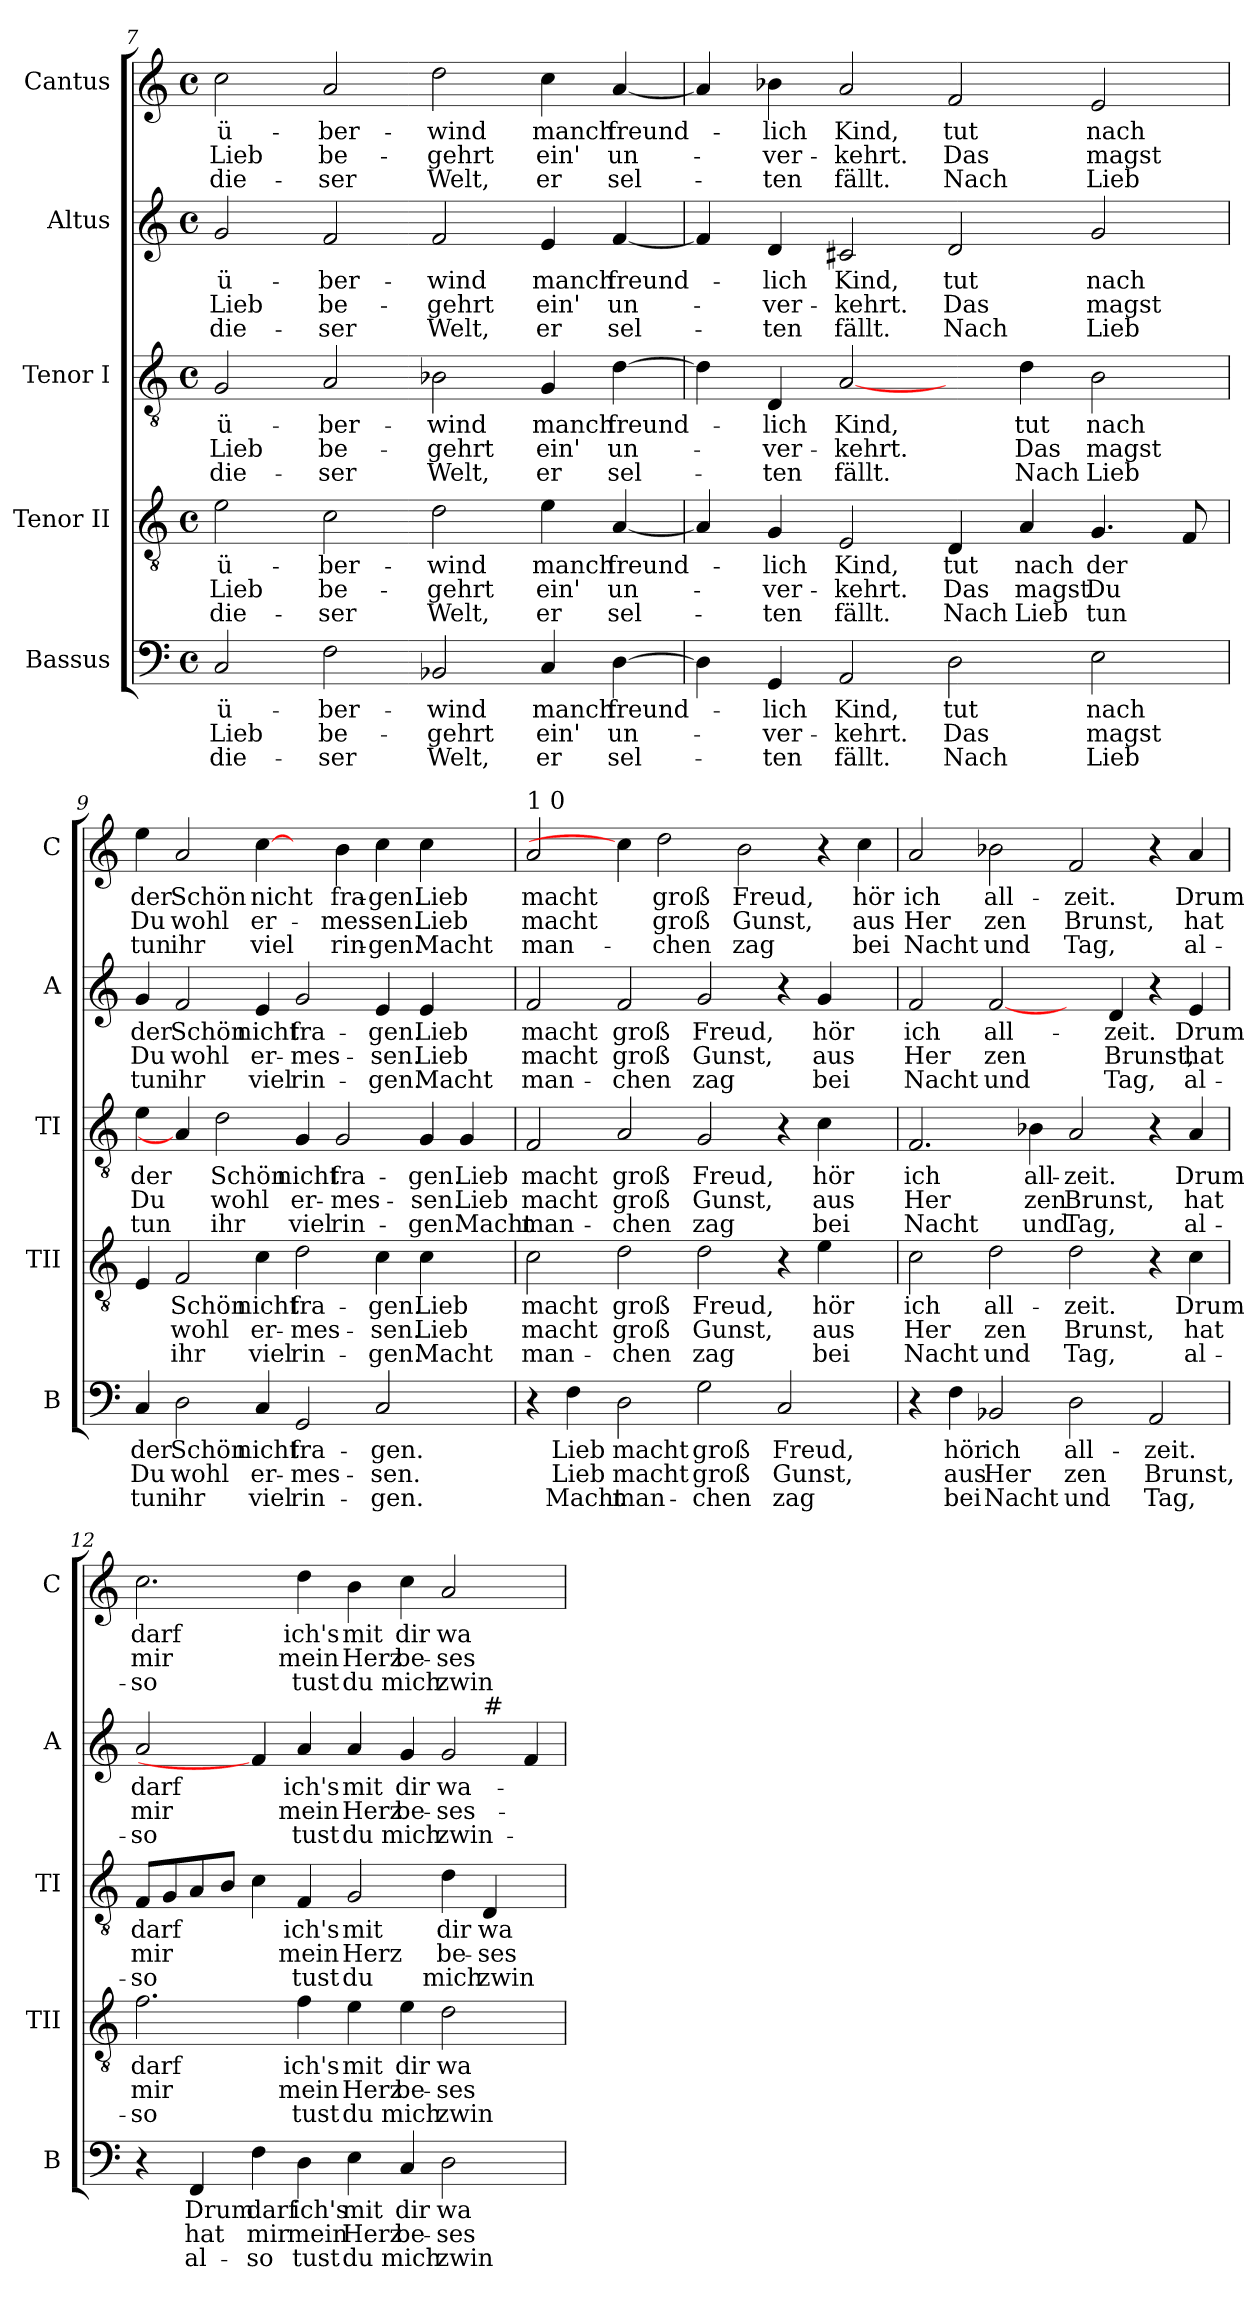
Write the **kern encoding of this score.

**kern	**text	**text	**text	**kern	**text	**text	**text	**kern	**text	**text	**text	**kern	**text	**text	**text	**kern	**text	**text	**text
*part5	*part5	*part5	*part5	*part4	*part4	*part4	*part4	*part3	*part3	*part3	*part3	*part2	*part2	*part2	*part2	*part1	*part1	*part1	*part1
*staff5	*staff5	*staff5	*staff5	*staff4	*staff4	*staff4	*staff4	*staff3	*staff3	*staff3	*staff3	*staff2	*staff2	*staff2	*staff2	*staff1	*staff1	*staff1	*staff1
*I"Bassus	*	*	*	*I"Tenor II	*	*	*	*I"Tenor I	*	*	*	*I"Altus	*	*	*	*I"Cantus	*	*	*
*I'B	*	*	*	*I'TII	*	*	*	*I'TI	*	*	*	*I'A	*	*	*	*I'C	*	*	*
!!LO:PB:g=z
*clefF4	*	*	*	*clefGv2	*	*	*	*clefGv2	*	*	*	*clefG2	*	*	*	*clefG2	*	*	*
*k[]	*	*	*	*k[]	*	*	*	*k[]	*	*	*	*k[]	*	*	*	*k[]	*	*	*
*M4/4	*	*	*	*M4/4	*	*	*	*M4/4	*	*	*	*M4/4	*	*	*	*M4/4	*	*	*
*met(c)	*	*	*	*met(c)	*	*	*	*met(c)	*	*	*	*met(c)	*	*	*	*met(c)	*	*	*
=7	=7	=7	=7	=7	=7	=7	=7	=7	=7	=7	=7	=7	=7	=7	=7	=7	=7	=7	=7
!	!LO:LY:b	!LO:LY:b	!LO:LY:b	!	!LO:LY:b	!LO:LY:b	!LO:LY:b	!	!LO:LY:b	!LO:LY:b	!LO:LY:b	!	!LO:LY:b	!LO:LY:b	!LO:LY:b	!	!LO:LY:b	!LO:LY:b	!LO:LY:b
2C/	ü-	-Lieb	die-	2e\	ü-	-Lieb	die-	2G/	ü-	-Lieb	die-	2g/	ü-	-Lieb	die-	2cc\	ü-	-Lieb	die-
!	!LO:LY:b	!LO:LY:b	!LO:LY:b	!	!LO:LY:b	!LO:LY:b	!LO:LY:b	!	!LO:LY:b	!LO:LY:b	!LO:LY:b	!	!LO:LY:b	!LO:LY:b	!LO:LY:b	!	!LO:LY:b	!LO:LY:b	!LO:LY:b
2F\	-ber-	-be-	-ser	2c\	-ber-	-be-	-ser	2A/	-ber-	-be-	-ser	2f/	-ber-	-be-	-ser	2a/	-ber-	-be-	-ser
!	!LO:LY:b	!LO:LY:b	!LO:LY:b	!	!LO:LY:b	!LO:LY:b	!LO:LY:b	!	!LO:LY:b	!LO:LY:b	!LO:LY:b	!	!LO:LY:b	!LO:LY:b	!LO:LY:b	!	!LO:LY:b	!LO:LY:b	!LO:LY:b
2BB-X/	wind	gehrt	Welt,	2d\	wind	gehrt	Welt,	2B-X\	wind	gehrt	Welt,	2f/	wind	gehrt	Welt,	2dd\	wind	gehrt	Welt,
!	!LO:LY:b	!LO:LY:b	!LO:LY:b	!	!LO:LY:b	!LO:LY:b	!LO:LY:b	!	!LO:LY:b	!LO:LY:b	!LO:LY:b	!	!LO:LY:b	!LO:LY:b	!LO:LY:b	!	!LO:LY:b	!LO:LY:b	!LO:LY:b
4C/	manch	ein'	er	4e\	manch	ein'	er	4G/	manch	ein'	er	4e/	manch	ein'	er	4cc\	manch	ein'	er
!	!LO:LY:b	!LO:LY:b	!LO:LY:b	!	!LO:LY:b	!LO:LY:b	!LO:LY:b	!	!LO:LY:b	!LO:LY:b	!LO:LY:b	!	!LO:LY:b	!LO:LY:b	!LO:LY:b	!	!LO:LY:b	!LO:LY:b	!LO:LY:b
[>4D\	freund-	-un-	-sel-	[<4A/	freund-	-un-	-sel-	[>4d\	freund-	-un-	-sel-	[<4f/	freund-	-un-	-sel-	[<4a/	freund-	-un-	-sel-
=8	=8	=8	=8	=8	=8	=8	=8	=8	=8	=8	=8	=8	=8	=8	=8	=8	=8	=8	=8
4D\]	.	.	.	4A/]	.	.	.	4d\]	.	.	.	4f/]	.	.	.	4a/]	.	.	.
!	!LO:LY:b	!LO:LY:b	!LO:LY:b	!	!LO:LY:b	!LO:LY:b	!LO:LY:b	!	!LO:LY:b	!LO:LY:b	!LO:LY:b	!	!LO:LY:b	!LO:LY:b	!LO:LY:b	!	!LO:LY:b	!LO:LY:b	!LO:LY:b
4GG/	-lich	ver-	-ten	4G/	-lich	ver-	-ten	4D/	-lich	ver-	-ten	4d/	-lich	ver-	-ten	4b-X\	-lich	ver-	-ten
!	!LO:LY:b	!LO:LY:b	!LO:LY:b	!	!LO:LY:b	!LO:LY:b	!LO:LY:b	!	!LO:LY:b	!LO:LY:b	!LO:LY:b	!	!LO:LY:b	!LO:LY:b	!LO:LY:b	!	!LO:LY:b	!LO:LY:b	!LO:LY:b
2AA/	Kind,	kehrt.	fällt.	2E/	Kind,	kehrt.	fällt.	[2A/	Kind,	kehrt.	fällt.	2c#X/	Kind,	kehrt.	fällt.	2a/	Kind,	kehrt.	fällt.
!	!LO:LY:b	!LO:LY:b	!LO:LY:b	!	!LO:LY:b	!LO:LY:b	!LO:LY:b	!	!	!	!	!	!LO:LY:b	!LO:LY:b	!LO:LY:b	!	!LO:LY:b	!LO:LY:b	!LO:LY:b
2D\	tut	Das	Nach	4D/	tut	Das	Nach	4ryy	.	.	.	2d/	tut	Das	Nach	2f/	tut	Das	Nach
!	!	!	!	!	!LO:LY:b	!LO:LY:b	!LO:LY:b	!	!LO:LY:b	!LO:LY:b	!LO:LY:b	!	!	!	!	!	!	!	!
.	.	.	.	4A/	nach	magst	Lieb	4d\	tut	Das	Nach	.	.	.	.	.	.	.	.
!	!LO:LY:b	!LO:LY:b	!LO:LY:b	!	!LO:LY:b	!LO:LY:b	!LO:LY:b	!	!LO:LY:b	!LO:LY:b	!LO:LY:b	!	!LO:LY:b	!LO:LY:b	!LO:LY:b	!	!LO:LY:b	!LO:LY:b	!LO:LY:b
2E\	nach	magst	Lieb	4.G/	der	Du	tun	2B\	nach	magst	Lieb	2g/	nach	magst	Lieb	2e/	nach	magst	Lieb
.	.	.	.	8F/	.	.	.	.	.	.	.	.	.	.	.	.	.	.	.
=9	=9	=9	=9	=9	=9	=9	=9	=9	=9	=9	=9	=9	=9	=9	=9	=9	=9	=9	=9
!	!LO:LY:b	!LO:LY:b	!LO:LY:b	!	!	!	!	!	!LO:LY:b	!LO:LY:b	!LO:LY:b	!	!LO:LY:b	!LO:LY:b	!LO:LY:b	!	!LO:LY:b	!LO:LY:b	!LO:LY:b
4C/	der	Du	tun	4E/	.	.	.	4e\	der	Du	tun	4g/	der	Du	tun	4ee\	der	Du	tun
!	!LO:LY:b	!LO:LY:b	!LO:LY:b	!	!LO:LY:b	!LO:LY:b	!LO:LY:b	!	!	!	!	!	!LO:LY:b	!LO:LY:b	!LO:LY:b	!	!LO:LY:b	!LO:LY:b	!LO:LY:b
2D\	Schön	wohl	ihr	2F/	Schön	wohl	ihr	4A/]	.	.	.	2f/	Schön	wohl	ihr	2a/	Schön	wohl	ihr
!	!	!	!	!	!	!	!	!	!LO:LY:b	!LO:LY:b	!LO:LY:b	!	!	!	!	!	!	!	!
.	.	.	.	.	.	.	.	2d\	Schön	wohl	ihr	.	.	.	.	.	.	.	.
!	!LO:LY:b	!LO:LY:b	!LO:LY:b	!	!LO:LY:b	!LO:LY:b	!LO:LY:b	!	!	!	!	!	!LO:LY:b	!LO:LY:b	!LO:LY:b	!	!LO:LY:b	!LO:LY:b	!LO:LY:b
4C/	nicht	er-	-viel	4c\	nicht	er-	-viel	.	.	.	.	4e/	nicht	er-	-viel	[4cc\	nicht	er-	-viel
!	!LO:LY:b	!LO:LY:b	!LO:LY:b	!	!LO:LY:b	!LO:LY:b	!LO:LY:b	!	!LO:LY:b	!LO:LY:b	!LO:LY:b	!	!LO:LY:b	!LO:LY:b	!LO:LY:b	!	!	!	!
2GG/	fra-	-mes-	-rin-	2d\	fra-	-mes-	-rin-	4G/	nicht	er-	-viel	2g/	fra-	-mes-	-rin-	4ryy	.	.	.
!	!	!	!	!	!	!	!	!	!LO:LY:b	!LO:LY:b	!LO:LY:b	!	!	!	!	!	!LO:LY:b	!LO:LY:b	!LO:LY:b
.	.	.	.	.	.	.	.	2G/	fra-	-mes-	-rin-	.	.	.	.	4b\	fra-	-mes-	-rin-
!	!LO:LY:b	!LO:LY:b	!LO:LY:b	!	!LO:LY:b	!LO:LY:b	!LO:LY:b	!	!	!	!	!	!LO:LY:b	!LO:LY:b	!LO:LY:b	!	!LO:LY:b	!LO:LY:b	!LO:LY:b
2C/	-gen.	sen.	gen.	4c\	-gen.	sen.	gen.	.	.	.	.	4e/	-gen.	sen.	gen.	4cc\	-gen.	sen.	gen.
!	!	!	!	!	!LO:LY:b	!LO:LY:b	!LO:LY:b	!	!LO:LY:b	!LO:LY:b	!LO:LY:b	!	!LO:LY:b	!LO:LY:b	!LO:LY:b	!	!LO:LY:b	!LO:LY:b	!LO:LY:b
.	.	.	.	4c\	Lieb	Lieb	Macht	4G/	-gen.	sen.	gen.	4e/	Lieb	Lieb	Macht	4cc\	Lieb	Lieb	Macht
!	!	!	!	!	!	!	!	!	!LO:LY:b	!LO:LY:b	!LO:LY:b	!	!	!	!	!	!	!	!
4ryy	.	.	.	4ryy	.	.	.	4G/	Lieb	Lieb	Macht	4ryy	.	.	.	4ryy	.	.	.
!!LO:LB:g=z
=10	=10	=10	=10	=10	=10	=10	=10	=10	=10	=10	=10	=10	=10	=10	=10	=10	=10	=10	=10
!	!	!	!	!	!	!	!	!	!	!	!	!	!	!	!	!LO:TX:a:t=1 0	!	!	!
!	!	!	!	!	!LO:LY:b	!LO:LY:b	!LO:LY:b	!	!LO:LY:b	!LO:LY:b	!LO:LY:b	!	!LO:LY:b	!LO:LY:b	!LO:LY:b	!	!LO:LY:b	!LO:LY:b	!LO:LY:b
4r	.	.	.	2c\	macht	macht	man-	2F/	macht	macht	man-	2f/	macht	macht	man-	2a/	macht	macht	man-
!	!LO:LY:b	!LO:LY:b	!LO:LY:b	!	!	!	!	!	!	!	!	!	!	!	!	!	!	!	!
4F\	Lieb	Lieb	Macht	.	.	.	.	.	.	.	.	.	.	.	.	.	.	.	.
!	!LO:LY:b	!LO:LY:b	!LO:LY:b	!	!LO:LY:b	!LO:LY:b	!LO:LY:b	!	!LO:LY:b	!LO:LY:b	!LO:LY:b	!	!LO:LY:b	!LO:LY:b	!LO:LY:b	!	!	!	!
2D\	macht	macht	man-	2d\	-groß	groß	chen	2A/	-groß	groß	chen	2f/	-groß	groß	chen	4cc\]	.	.	.
!	!	!	!	!	!	!	!	!	!	!	!	!	!	!	!	!	!LO:LY:b	!LO:LY:b	!LO:LY:b
.	.	.	.	.	.	.	.	.	.	.	.	.	.	.	.	2dd\	-groß	groß	chen
!	!LO:LY:b	!LO:LY:b	!LO:LY:b	!	!LO:LY:b	!LO:LY:b	!LO:LY:b	!	!LO:LY:b	!LO:LY:b	!LO:LY:b	!	!LO:LY:b	!LO:LY:b	!LO:LY:b	!	!	!	!
2G\	-groß	groß	chen	2d\	Freud,	Gunst,	zag	2G/	Freud,	Gunst,	zag	2g/	Freud,	Gunst,	zag	.	.	.	.
!	!	!	!	!	!	!	!	!	!	!	!	!	!	!	!	!	!LO:LY:b	!LO:LY:b	!LO:LY:b
.	.	.	.	.	.	.	.	.	.	.	.	.	.	.	.	2b\	Freud,	Gunst,	zag
!	!LO:LY:b	!LO:LY:b	!LO:LY:b	!	!	!	!	!	!	!	!	!	!	!	!	!	!	!	!
2C/	Freud,	Gunst,	zag	4r	.	.	.	4r	.	.	.	4r	.	.	.	.	.	.	.
!	!	!	!	!	!LO:LY:b	!LO:LY:b	!LO:LY:b	!	!LO:LY:b	!LO:LY:b	!LO:LY:b	!	!LO:LY:b	!LO:LY:b	!LO:LY:b	!	!	!	!
.	.	.	.	4e\	hör	aus	bei	4c\	hör	aus	bei	4g/	hör	aus	bei	4r	.	.	.
!	!	!	!	!	!	!	!	!	!	!	!	!	!	!	!	!	!LO:LY:b	!LO:LY:b	!LO:LY:b
4ryy	.	.	.	4ryy	.	.	.	4ryy	.	.	.	4ryy	.	.	.	4cc\	hör	aus	bei
=11	=11	=11	=11	=11	=11	=11	=11	=11	=11	=11	=11	=11	=11	=11	=11	=11	=11	=11	=11
!	!	!	!	!	!LO:LY:b	!LO:LY:b	!LO:LY:b	!	!LO:LY:b	!LO:LY:b	!LO:LY:b	!	!LO:LY:b	!LO:LY:b	!LO:LY:b	!	!LO:LY:b	!LO:LY:b	!LO:LY:b
4r	.	.	.	2c\	ich	Her	- Nacht	2.F/	ich	Her	- Nacht	2f/	ich	Her	- Nacht	2a/	ich	Her	- Nacht
!	!LO:LY:b	!LO:LY:b	!LO:LY:b	!	!	!	!	!	!	!	!	!	!	!	!	!	!	!	!
4F\	hör	aus	bei	.	.	.	.	.	.	.	.	.	.	.	.	.	.	.	.
!	!LO:LY:b	!LO:LY:b	!LO:LY:b	!	!LO:LY:b	!LO:LY:b	!LO:LY:b	!	!	!	!	!	!LO:LY:b	!LO:LY:b	!LO:LY:b	!	!LO:LY:b	!LO:LY:b	!LO:LY:b
2BB-X/	ich	Her	- Nacht	2d\	all-	-zen	und	.	.	.	.	[2f/	all-	-zen	und	2b-X\	all-	-zen	und
!	!	!	!	!	!	!	!	!	!LO:LY:b	!LO:LY:b	!LO:LY:b	!	!	!	!	!	!	!	!
.	.	.	.	.	.	.	.	4B-X\	all-	-zen	und	.	.	.	.	.	.	.	.
!	!LO:LY:b	!LO:LY:b	!LO:LY:b	!	!LO:LY:b	!LO:LY:b	!LO:LY:b	!	!LO:LY:b	!LO:LY:b	!LO:LY:b	!	!	!	!	!	!LO:LY:b	!LO:LY:b	!LO:LY:b
2D\	all-	-zen	und	2d\	zeit.	Brunst,	Tag,	2A/	zeit.	Brunst,	Tag,	4ryy	.	.	.	2f/	zeit.	Brunst,	Tag,
!	!	!	!	!	!	!	!	!	!	!	!	!	!LO:LY:b	!LO:LY:b	!LO:LY:b	!	!	!	!
.	.	.	.	.	.	.	.	.	.	.	.	4d/	zeit.	Brunst,	Tag,	.	.	.	.
!	!LO:LY:b	!LO:LY:b	!LO:LY:b	!	!	!	!	!	!	!	!	!	!	!	!	!	!	!	!
2AA/	zeit.	Brunst,	Tag,	4r	.	.	.	4r	.	.	.	4r	.	.	.	4r	.	.	.
!	!	!	!	!	!LO:LY:b	!LO:LY:b	!LO:LY:b	!	!LO:LY:b	!LO:LY:b	!LO:LY:b	!	!LO:LY:b	!LO:LY:b	!LO:LY:b	!	!LO:LY:b	!LO:LY:b	!LO:LY:b
.	.	.	.	4c\	Drum	hat	al-	4A/	Drum	hat	al-	4e/	Drum	hat	al-	4a/	Drum	hat	al-
=12	=12	=12	=12	=12	=12	=12	=12	=12	=12	=12	=12	=12	=12	=12	=12	=12	=12	=12	=12
!	!	!	!	!	!LO:LY:b	!LO:LY:b	!LO:LY:b	!	!LO:LY:b	!LO:LY:b	!LO:LY:b	!	!LO:LY:b	!LO:LY:b	!LO:LY:b	!	!LO:LY:b	!LO:LY:b	!LO:LY:b
*	*	*	*	*	*	*	*	*	*	*	*	*^	*	*	*	*	*	*	*
4r	.	.	.	2.f\	-darf	mir	so	8F/L	-darf	mir	so	2a/	1..ryy	-darf	mir	so	2.cc\	-darf	mir	so
.	.	.	.	.	.	.	.	8G/	.	.	.	.	.	.	.	.	.	.	.	.
!	!LO:LY:b	!LO:LY:b	!LO:LY:b	!	!	!	!	!	!	!	!	!	!	!	!	!	!	!	!	!
4FF/	Drum	hat	al-	.	.	.	.	8A/	.	.	.	.	.	.	.	.	.	.	.	.
.	.	.	.	.	.	.	.	8B/J	.	.	.	.	.	.	.	.	.	.	.	.
!	!LO:LY:b	!LO:LY:b	!LO:LY:b	!	!	!	!	!	!	!	!	!	!	!	!	!	!	!	!	!
4F\	-darf	mir	so	.	.	.	.	4c\	.	.	.	4f/]	.	.	.	.	.	.	.	.
!	!LO:LY:b	!LO:LY:b	!LO:LY:b	!	!LO:LY:b	!LO:LY:b	!LO:LY:b	!	!LO:LY:b	!LO:LY:b	!LO:LY:b	!	!	!LO:LY:b	!LO:LY:b	!LO:LY:b	!	!LO:LY:b	!LO:LY:b	!LO:LY:b
4D\	ich's	mein	tust	4f\	ich's	mein	tust	4F/	ich's	mein	tust	4a/	.	ich's	mein	tust	4dd\	ich's	mein	tust
!	!LO:LY:b	!LO:LY:b	!LO:LY:b	!	!LO:LY:b	!LO:LY:b	!LO:LY:b	!	!LO:LY:b	!LO:LY:b	!LO:LY:b	!	!	!LO:LY:b	!LO:LY:b	!LO:LY:b	!	!LO:LY:b	!LO:LY:b	!LO:LY:b
4E\	mit	Herz	du	4e\	mit	Herz	du	2G/	mit	Herz	du	4a/	.	mit	Herz	du	4b\	mit	Herz	du
!	!LO:LY:b	!LO:LY:b	!LO:LY:b	!	!LO:LY:b	!LO:LY:b	!LO:LY:b	!	!	!	!	!	!	!LO:LY:b	!LO:LY:b	!LO:LY:b	!	!LO:LY:b	!LO:LY:b	!LO:LY:b
4C/	dir	be-	-mich	4e\	dir	be-	-mich	.	.	.	.	4g/	.	dir	be-	-mich	4cc\	dir	be-	-mich
!	!LO:LY:b	!LO:LY:b	!LO:LY:b	!	!LO:LY:b	!LO:LY:b	!LO:LY:b	!	!LO:LY:b	!LO:LY:b	!LO:LY:b	!	!	!LO:LY:b	!LO:LY:b	!LO:LY:b	!	!LO:LY:b	!LO:LY:b	!LO:LY:b
2D\	wa-	-ses-	-zwin-	2d\	wa-	-ses-	-zwin-	4d\	dir	be-	-mich	2g/	.	wa-	-ses-	-zwin-	2a/	wa-	-ses-	-zwin-
!	!	!	!	!	!	!	!	!	!	!	!	!	!LO:TX:a:t=#	!	!	!	!	!	!	!
!	!	!	!	!	!	!	!	!	!LO:LY:b	!LO:LY:b	!LO:LY:b	!	!	!	!	!	!	!	!	!
.	.	.	.	.	.	.	.	4D/	wa-	-ses-	-zwin-	.	2ryy	.	.	.	.	.	.	.
4ryy	.	.	.	4ryy	.	.	.	4ryy	.	.	.	4f/	.	.	.	.	4ryy	.	.	.
*	*	*	*	*	*	*	*	*	*	*	*	*v	*v	*	*	*	*	*	*	*
=	=	=	=	=	=	=	=	=	=	=	=	=	=	=	=	=	=	=	=
*-	*-	*-	*-	*-	*-	*-	*-	*-	*-	*-	*-	*-	*-	*-	*-	*-	*-	*-	*-
